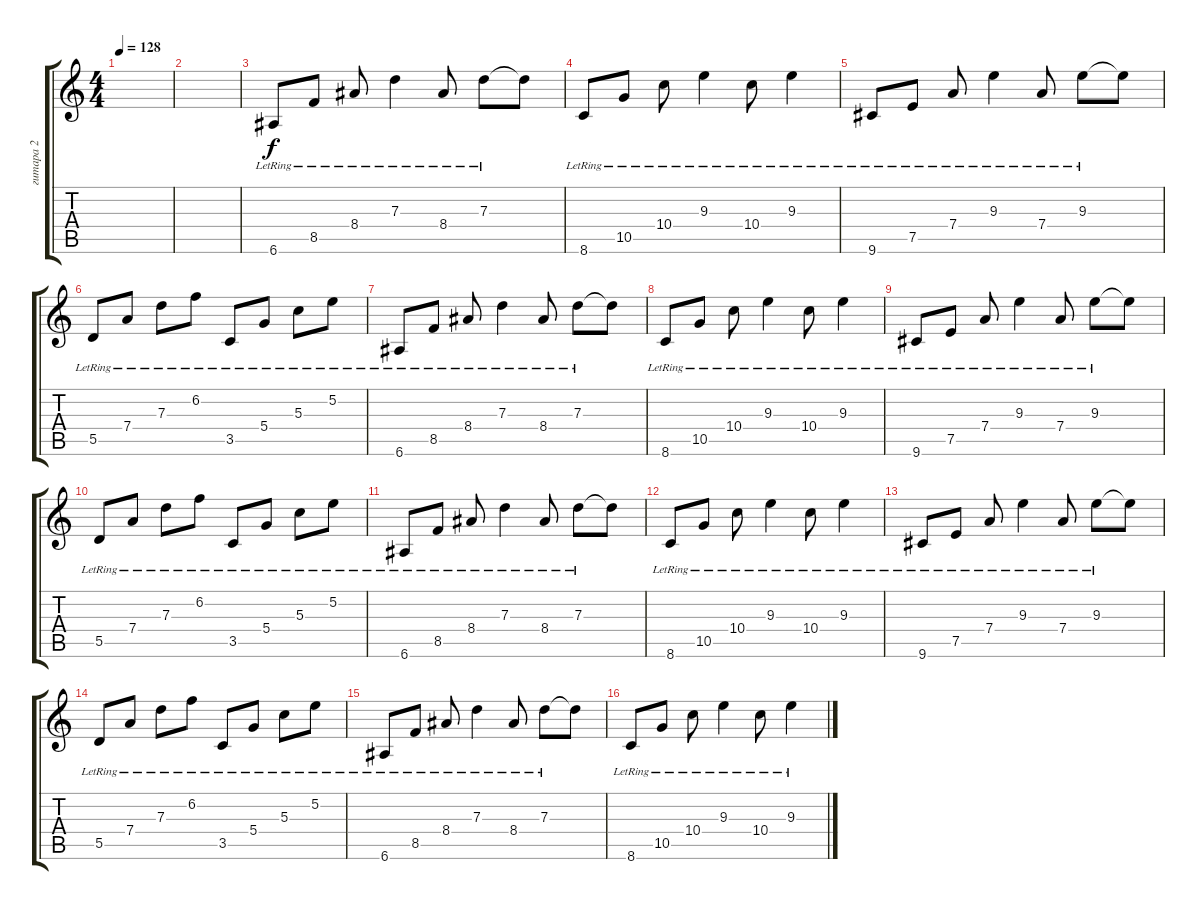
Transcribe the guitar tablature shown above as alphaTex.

\track ("гитара 2" "гитара 2") {instrument acousticguitarsteel}
\staff {score tabs}
\tuning (E4 B3 G3 D3 A2 E2) {hide}
\ts (4 4)
\tempo 128
\clef g2
\ks c
|
|
6.6{lr}.8 8.5{lr}.8 8.4{lr}.8 7.3{lr}.4 8.4{lr}.8 7.3{lr}.8 7.3{t}.8 |
8.6{lr}.8 10.5{lr}.8 10.4{lr}.8 9.3{lr}.4 10.4{lr}.8 9.3{lr}.4 |
9.6{lr}.8 7.5{lr}.8 7.4{lr}.8 9.3{lr}.4 7.4{lr}.8 9.3{lr}.8 9.3{t}.8 |
5.5{lr}.8 7.4{lr}.8 7.3{lr}.8 6.2{lr}.8 3.5{lr}.8 5.4{lr}.8 5.3{lr}.8 5.2{lr}.8 |
6.6{lr}.8 8.5{lr}.8 8.4{lr}.8 7.3{lr}.4 8.4{lr}.8 7.3{lr}.8 7.3{t}.8 |
8.6{lr}.8 10.5{lr}.8 10.4{lr}.8 9.3{lr}.4 10.4{lr}.8 9.3{lr}.4 |
9.6{lr}.8 7.5{lr}.8 7.4{lr}.8 9.3{lr}.4 7.4{lr}.8 9.3{lr}.8 9.3{t}.8 |
5.5{lr}.8 7.4{lr}.8 7.3{lr}.8 6.2{lr}.8 3.5{lr}.8 5.4{lr}.8 5.3{lr}.8 5.2{lr}.8 |
6.6{lr}.8 8.5{lr}.8 8.4{lr}.8 7.3{lr}.4 8.4{lr}.8 7.3{lr}.8 7.3{t}.8 |
8.6{lr}.8 10.5{lr}.8 10.4{lr}.8 9.3{lr}.4 10.4{lr}.8 9.3{lr}.4 |
9.6{lr}.8 7.5{lr}.8 7.4{lr}.8 9.3{lr}.4 7.4{lr}.8 9.3{lr}.8 9.3{t}.8 |
5.5{lr}.8 7.4{lr}.8 7.3{lr}.8 6.2{lr}.8 3.5{lr}.8 5.4{lr}.8 5.3{lr}.8 5.2{lr}.8 |
6.6{lr}.8 8.5{lr}.8 8.4{lr}.8 7.3{lr}.4 8.4{lr}.8 7.3{lr}.8 7.3{t}.8 |
8.6{lr}.8 10.5{lr}.8 10.4{lr}.8 9.3{lr}.4 10.4{lr}.8 9.3{lr}.4
